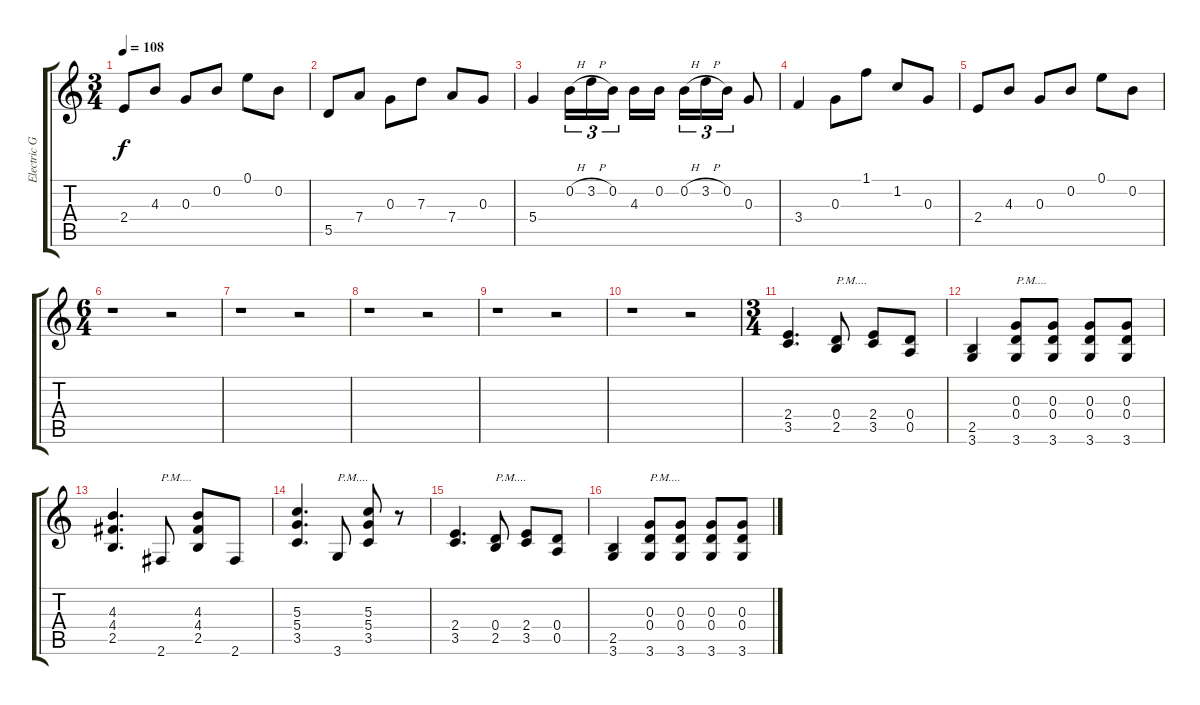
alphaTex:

\track ("Electric Guitar (Riff A)" "Electric G") {instrument electricguitarclean}
\staff {score tabs}
\tuning (E4 B3 G3 D3 A2 E2) {hide}
\ts (3 4)
\tempo 108
\clef g2
\ks c
2.4.8{dy f} 4.3.8 0.3.8 0.2.8 0.1.8 0.2.8 |
5.5.8 7.4.8 0.3.8 7.3.8 7.4.8 0.3.8 |
5.4.4 0.2{h}.16{tu (3 2)} 3.2{h}.16{tu (3 2)} 0.2.16{tu (3 2) beam splitsecondary} 4.3.16 0.2.16 0.2{h}.16{tu (3 2)} 3.2{h}.16{tu (3 2)} 0.2.16{tu (3 2)} 0.3.8 |
3.4.4 0.3.8 1.1.8 1.2.8 0.3.8 |
2.4.8 4.3.8 0.3.8 0.2.8 0.1.8 0.2.8 |
\ts (6 4)
r.1 r.2 |
r.1 r.2 |
r.1 r.2 |
r.1 r.2 |
r.1 r.2 |
\ts (3 4)
(2.4 3.5).4{d} (0.4 2.5).8{txt "P.M...."} (2.4 3.5).8 (0.4 0.5).8 |
(2.5 3.6).4 (0.3 0.4 3.6).8{txt "P.M...."} (0.3 0.4 3.6).8 (0.3 0.4 3.6).8 (0.3 0.4 3.6).8 |
(4.3 4.4 2.5).4{d} 2.6.8{txt "P.M...."} (4.3 4.4 2.5).8 2.6.8 |
(5.3 5.4 3.5).4{d} 3.6.8{txt "P.M...."} (5.3 5.4 3.5).8 r.8 |
(2.4 3.5).4{d} (0.4 2.5).8{txt "P.M...."} (2.4 3.5).8 (0.4 0.5).8 |
(2.5 3.6).4 (0.3 0.4 3.6).8{txt "P.M...."} (0.3 0.4 3.6).8 (0.3 0.4 3.6).8 (0.3 0.4 3.6).8
